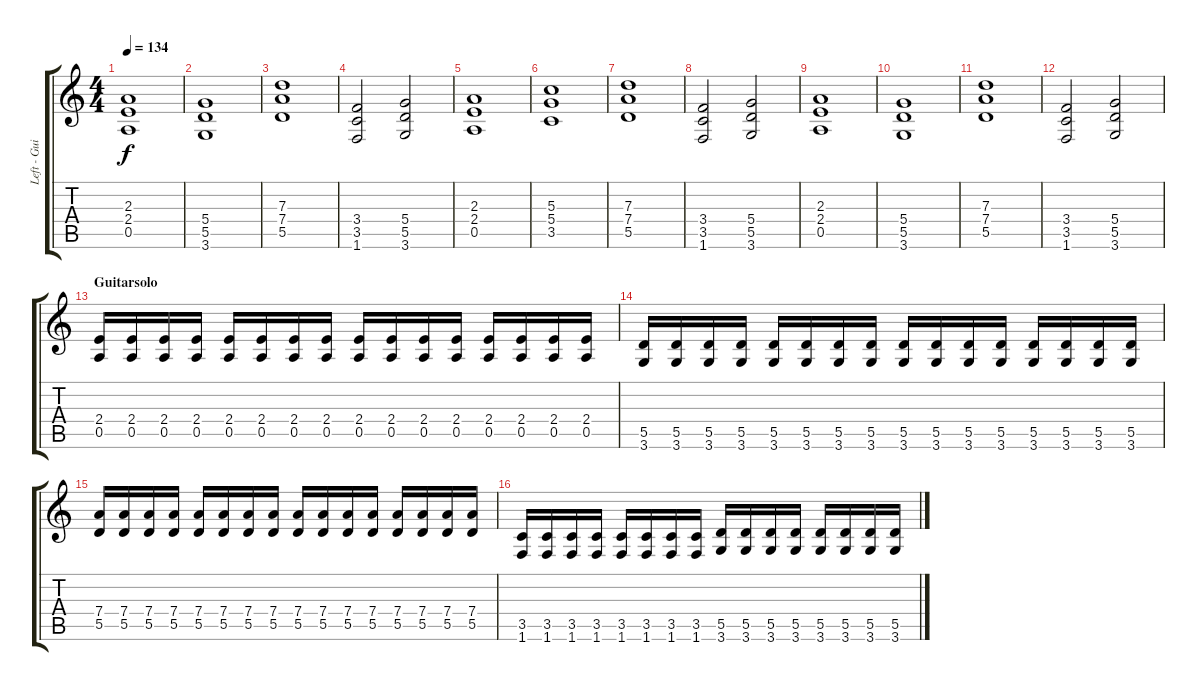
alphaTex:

\track ("Left - Guitar" "Left - Gui") {instrument distortionguitar}
\staff {score tabs}
\tuning (E4 B3 G3 D3 A2 E2) {hide}
\ts (4 4)
\tempo 134
\clef g2
\ks c
(2.3 2.4 0.5).1{dy f} |
(5.4 5.5 3.6).1 |
(7.3 7.4 5.5).1 |
(3.4 3.5 1.6).2 (5.4 5.5 3.6).2 |
(2.3 2.4 0.5).1 |
(5.3 5.4 3.5).1 |
(7.3 7.4 5.5).1 |
(3.4 3.5 1.6).2 (5.4 5.5 3.6).2 |
(2.3 2.4 0.5).1 |
(5.4 5.5 3.6).1 |
(7.3 7.4 5.5).1 |
(3.4 3.5 1.6).2 (5.4 5.5 3.6).2 |
\section ("" "Guitarsolo")
(2.4 0.5).16 (2.4 0.5).16 (2.4 0.5).16 (2.4 0.5).16 (2.4 0.5).16 (2.4 0.5).16 (2.4 0.5).16 (2.4 0.5).16 (2.4 0.5).16 (2.4 0.5).16 (2.4 0.5).16 (2.4 0.5).16 (2.4 0.5).16 (2.4 0.5).16 (2.4 0.5).16 (2.4 0.5).16 |
(5.5 3.6).16 (5.5 3.6).16 (5.5 3.6).16 (5.5 3.6).16 (5.5 3.6).16 (5.5 3.6).16 (5.5 3.6).16 (5.5 3.6).16 (5.5 3.6).16 (5.5 3.6).16 (5.5 3.6).16 (5.5 3.6).16 (5.5 3.6).16 (5.5 3.6).16 (5.5 3.6).16 (5.5 3.6).16 |
(7.4 5.5).16 (7.4 5.5).16 (7.4 5.5).16 (7.4 5.5).16 (7.4 5.5).16 (7.4 5.5).16 (7.4 5.5).16 (7.4 5.5).16 (7.4 5.5).16 (7.4 5.5).16 (7.4 5.5).16 (7.4 5.5).16 (7.4 5.5).16 (7.4 5.5).16 (7.4 5.5).16 (7.4 5.5).16 |
(3.5 1.6).16 (3.5 1.6).16 (3.5 1.6).16 (3.5 1.6).16 (3.5 1.6).16 (3.5 1.6).16 (3.5 1.6).16 (3.5 1.6).16 (5.5 3.6).16 (5.5 3.6).16 (5.5 3.6).16 (5.5 3.6).16 (5.5 3.6).16 (5.5 3.6).16 (5.5 3.6).16 (5.5 3.6).16
